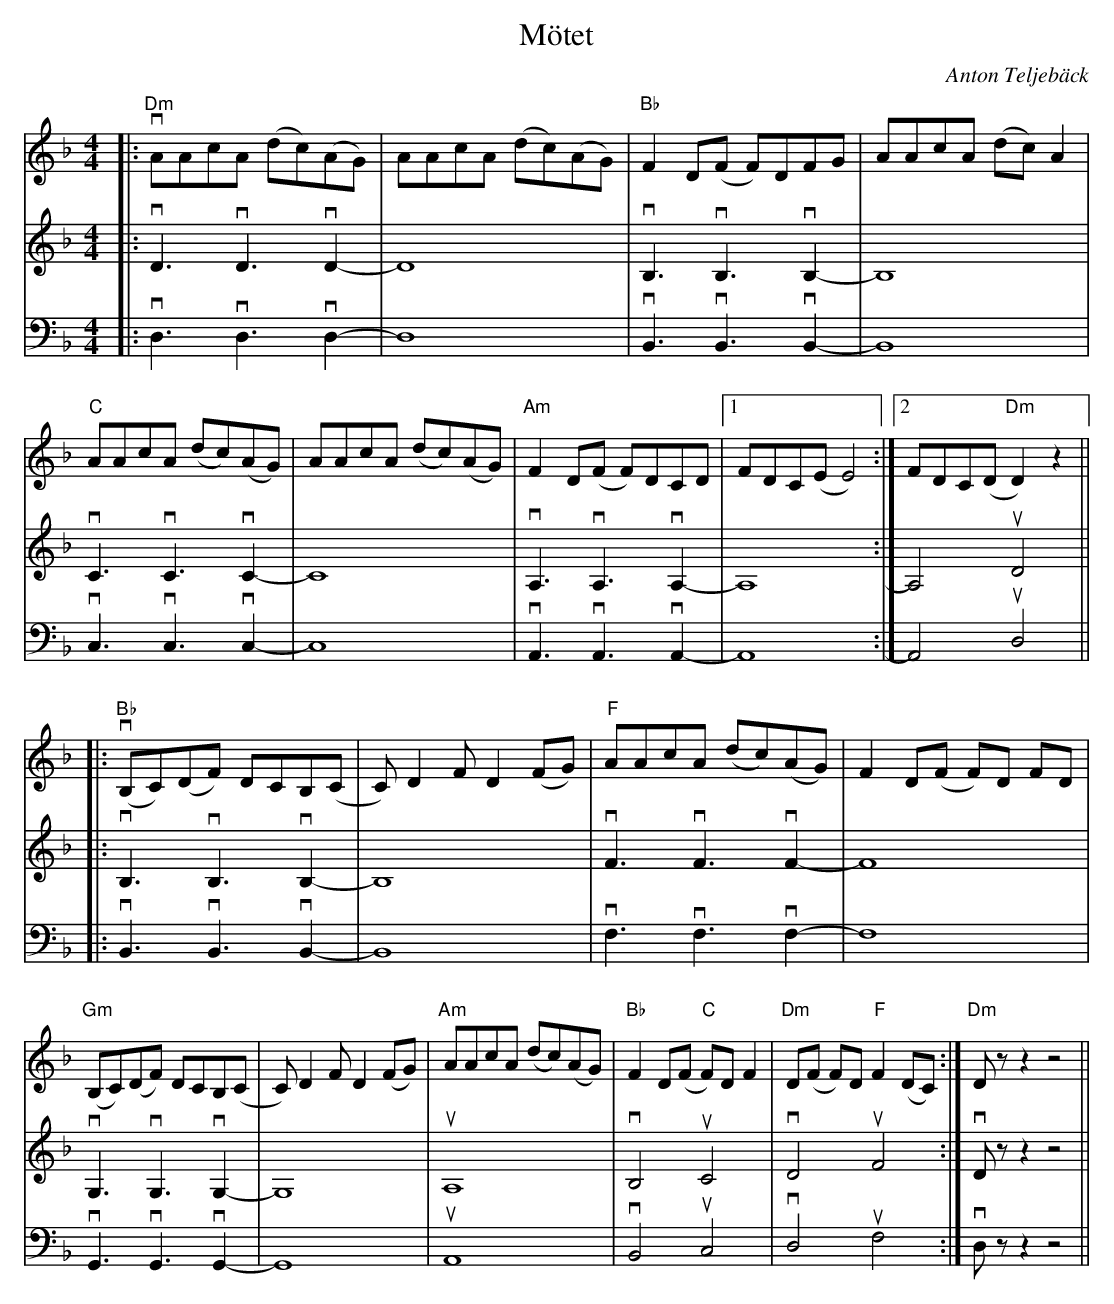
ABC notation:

X:1
T:Mötet
C:Anton Teljebäck
M:4/4
L:1/8
K:Dm
V:1
|: "Dm" vAAcA (dc)(AG) | AAcA (dc)(AG) | "Bb" F2D(F F)DFG | AAcA (dc)A2 |
"C" AAcA (dc)(AG) | AAcA (dc)(AG) |"Am" F2D(F F)DCD |1 FDC(E E4) :|2 FDC(D "Dm"D2)z2 ||
|:"Bb"(vB,C)(DF) DCB,(C | C)D2F D2(FG) |"F" AAcA (dc)(AG) | F2 D(F F)D FD |
"Gm" (B,C)(DF) DCB,(C | C)D2F D2(FG) |"Am" AAcA (dc)(AG) | "Bb" F2D(F "C" F)DF2 |"Dm"D(F F)D "F"F2 (DC):|"Dm"Dz z2 z4 ||
V:2
|:vD3vD3vD2- |  D8 | vB,3vB,3vB,2- | B,8 | vC3vC3vC2- |  C8 | vA,3vA,3vA,2- |1 A,8 :|2 A,4uD4 ||
|: vB,3vB,3vB,2- | B,8 | vF3vF3vF2- | F8 | vG,3vG,3vG,2- | G,8 | uA,8 | vB,4 uC4 | vD4 uF4 :| vDz z2 z4 ||
V:3
|:vD,3vD,3vD,2- |  D,8 | vB,,3vB,,3vB,,2- | B,,8 | vC,3vC,3vC,2- |  C,8 | vA,,3vA,,3vA,,2- |1 A,,8 :|2 A,,4uD,4 ||
|: vB,,3vB,,3vB,,2- | B,,8 | vF,3vF,3vF,2- | F,8 | vG,,3vG,,3vG,,2- | G,,8 | uA,,8 | vB,,4 uC,4 | vD,4 uF,4 :| vD,z z2 z4 ||
